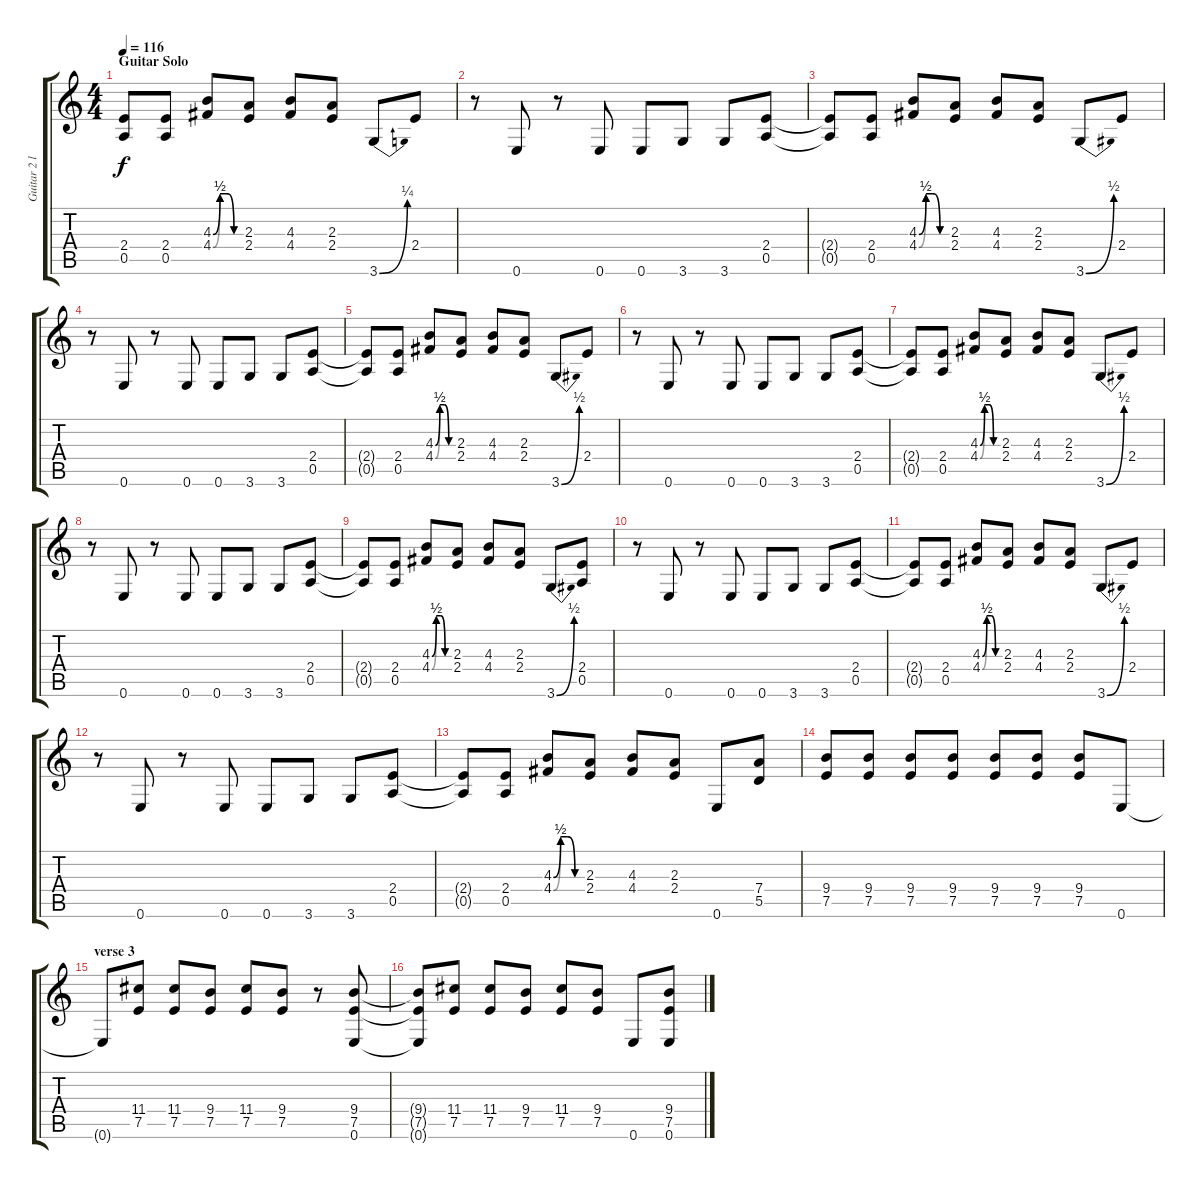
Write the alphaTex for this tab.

\track ("Guitar 2 lead riff" "Guitar 2 l") {instrument overdrivenguitar}
\staff {score tabs}
\tuning (E4 B3 G3 D3 A2 E2) {hide}
\ts (4 4)
\section ("" "Guitar Solo")
\tempo 116
\clef g2
\ks c
(2.4{t} 0.5{t}).8{dy f} (2.4 0.5).8 (4.3{be (custom 0 0 15 2 30 2 45 0 60 0)} 4.4{be (custom 0 0 15 2 30 2 45 0 60 0)}).8 (2.3 2.4).8 (4.3 4.4).8 (2.3 2.4).8 3.6{be (bend 0 0 60 1)}.8 2.4.8 |
r.8 0.6.8 r.8 0.6.8 0.6.8 3.6.8 3.6.8 (2.4 0.5).8 |
(2.4{t} 0.5{t}).8 (2.4 0.5).8 (4.3{be (custom 0 0 15 2 30 2 45 0 60 0)} 4.4{be (custom 0 0 15 2 30 2 45 0 60 0)}).8 (2.3 2.4).8 (4.3 4.4).8 (2.3 2.4).8 3.6{be (bend 0 0 60 2)}.8 2.4.8 |
r.8 0.6.8 r.8 0.6.8 0.6.8 3.6.8 3.6.8 (2.4 0.5).8 |
(2.4{t} 0.5{t}).8 (2.4 0.5).8 (4.3{be (custom 0 0 15 2 30 2 45 0 60 0)} 4.4{be (custom 0 0 15 2 30 2 45 0 60 0)}).8 (2.3 2.4).8 (4.3 4.4).8 (2.3 2.4).8 3.6{be (bend 0 0 60 2)}.8 2.4.8 |
r.8 0.6.8 r.8 0.6.8 0.6.8 3.6.8 3.6.8 (2.4 0.5).8 |
(2.4{t} 0.5{t}).8 (2.4 0.5).8 (4.3{be (custom 0 0 15 2 30 2 45 0 60 0)} 4.4{be (custom 0 0 15 2 30 2 45 0 60 0)}).8 (2.3 2.4).8 (4.3 4.4).8 (2.3 2.4).8 3.6{be (bend 0 0 60 2)}.8 2.4.8 |
r.8 0.6.8 r.8 0.6.8 0.6.8 3.6.8 3.6.8 (2.4 0.5).8 |
(2.4{t} 0.5{t}).8 (2.4 0.5).8 (4.3{be (custom 0 0 15 2 30 2 45 0 60 0)} 4.4{be (custom 0 0 15 2 30 2 45 0 60 0)}).8 (2.3 2.4).8 (4.3 4.4).8 (2.3 2.4).8 3.6{be (bend 0 0 60 2)}.8 (2.4 0.5).8 |
r.8 0.6.8 r.8 0.6.8 0.6.8 3.6.8 3.6.8 (2.4 0.5).8 |
(2.4{t} 0.5{t}).8 (2.4 0.5).8 (4.3{be (custom 0 0 15 2 30 2 45 0 60 0)} 4.4{be (custom 0 0 15 2 30 2 45 0 60 0)}).8 (2.3 2.4).8 (4.3 4.4).8 (2.3 2.4).8 3.6{be (bend 0 0 60 2)}.8 2.4.8 |
r.8 0.6.8 r.8 0.6.8 0.6.8 3.6.8 3.6.8 (2.4 0.5).8 |
(2.4{t} 0.5{t}).8 (2.4 0.5).8 (4.3{be (custom 0 0 15 2 30 2 45 0 60 0)} 4.4{be (custom 0 0 15 2 30 2 45 0 60 0)}).8 (2.3 2.4).8 (4.3 4.4).8 (2.3 2.4).8 0.6.8 (7.4 5.5).8 |
(9.4 7.5).8 (9.4 7.5).8 (9.4 7.5).8 (9.4 7.5).8 (9.4 7.5).8 (9.4 7.5).8 (9.4 7.5).8 0.6.8 |
\section ("" "verse 3")
0.6{t}.8 (11.4 7.5).8 (11.4 7.5).8 (9.4 7.5).8 (11.4 7.5).8 (9.4 7.5).8 r.8 (9.4 7.5 0.6).8 |
(9.4{t} 7.5{t} 0.6{t}).8 (11.4 7.5).8 (11.4 7.5).8 (9.4 7.5).8 (11.4 7.5).8 (9.4 7.5).8 0.6.8 (9.4 7.5 0.6).8
